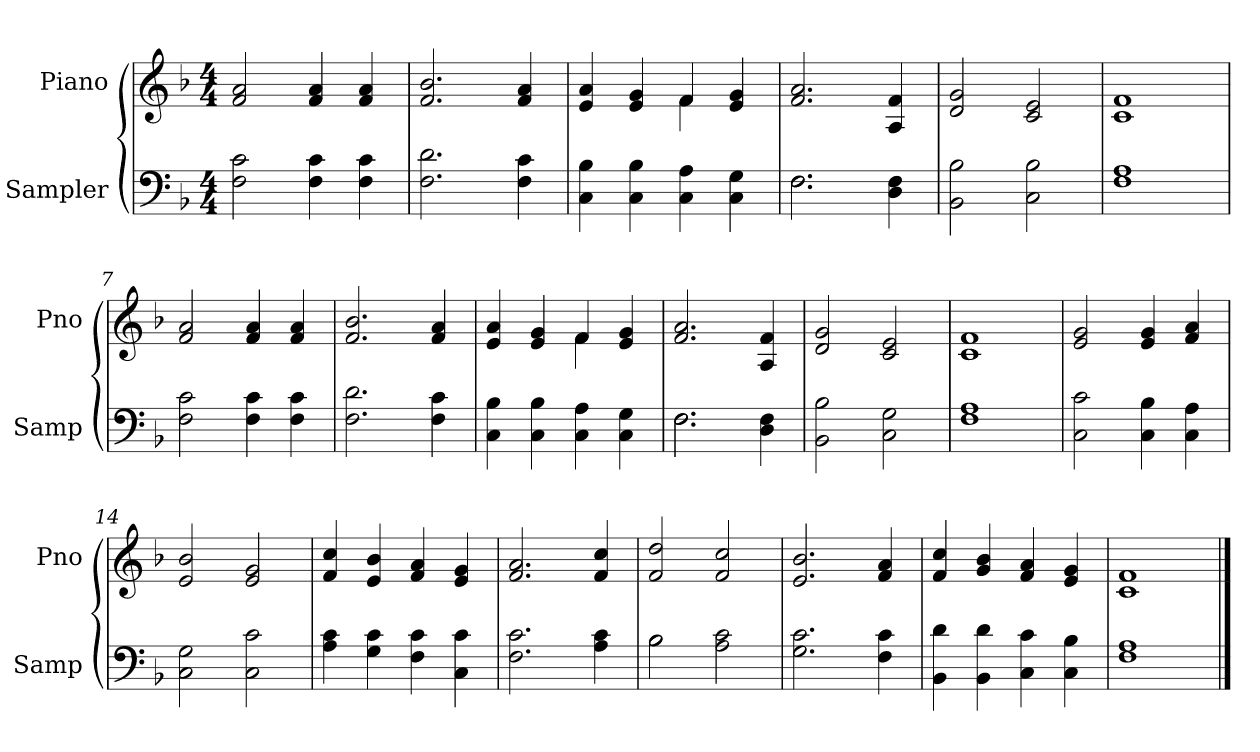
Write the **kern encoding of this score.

**kern	**kern
*part2	*part1
*staff2	*staff1
*I"Sampler	*I"Piano
*I'Samp	*I'Pno
*clefF4	*clefG2
*k[b-]	*k[b-]
*F:	*F:
*M4/4	*M4/4
=1	=1
2F 2c	2f 2a
4F 4c	4f 4a
4F 4c	4f 4a
=2	=2
2.F 2.d	2.f 2.b-
4F 4c	4f 4a
=3	=3
*	*^
4C 4B-	4e 4a	2ryy
4C 4B-	4e 4g	.
4C 4A	4f/	4f
4C 4G	4e 4g	4ryy
*	*v	*v
=4	=4
*^	*
2.F\	2.F	2.f 2.a
4D 4F	4ryy	4A 4f
*v	*v	*
=5	=5
2BB- 2B-	2d 2g
2C 2B-	2c 2e
=6	=6
1F 1A	1c 1f
=7	=7
2F 2c	2f 2a
4F 4c	4f 4a
4F 4c	4f 4a
=8	=8
2.F 2.d	2.f 2.b-
4F 4c	4f 4a
=9	=9
*	*^
4C 4B-	4e 4a	2ryy
4C 4B-	4e 4g	.
4C 4A	4f/	4f
4C 4G	4e 4g	4ryy
*	*v	*v
=10	=10
*^	*
2.F\	2.F	2.f 2.a
4D 4F	4ryy	4A 4f
*v	*v	*
=11	=11
2BB- 2B-	2d 2g
2C 2G	2c 2e
=12	=12
1F 1A	1c 1f
=13	=13
2C 2c	2e 2g
4C 4B-	4e 4g
4C 4A	4f 4a
=14	=14
2C 2G	2e 2b-
2C 2c	2e 2g
=15	=15
4A 4c	4f 4cc
4G 4c	4e 4b-
4F 4c	4f 4a
4C 4c	4e 4g
=16	=16
2.F 2.c	2.f 2.a
4A 4c	4f 4cc
=17	=17
*^	*
2B-\	2B-	2f 2dd
2A 2c	2ryy	2f 2cc
*v	*v	*
=18	=18
2.G 2.c	2.e 2.b-
4F 4c	4f 4a
=19	=19
4BB- 4d	4f 4cc
4BB- 4d	4g 4b-
4C 4c	4f 4a
4C 4B-	4e 4g
=20	=20
1F 1A	1c/ 1f/
==	==
*-	*-
